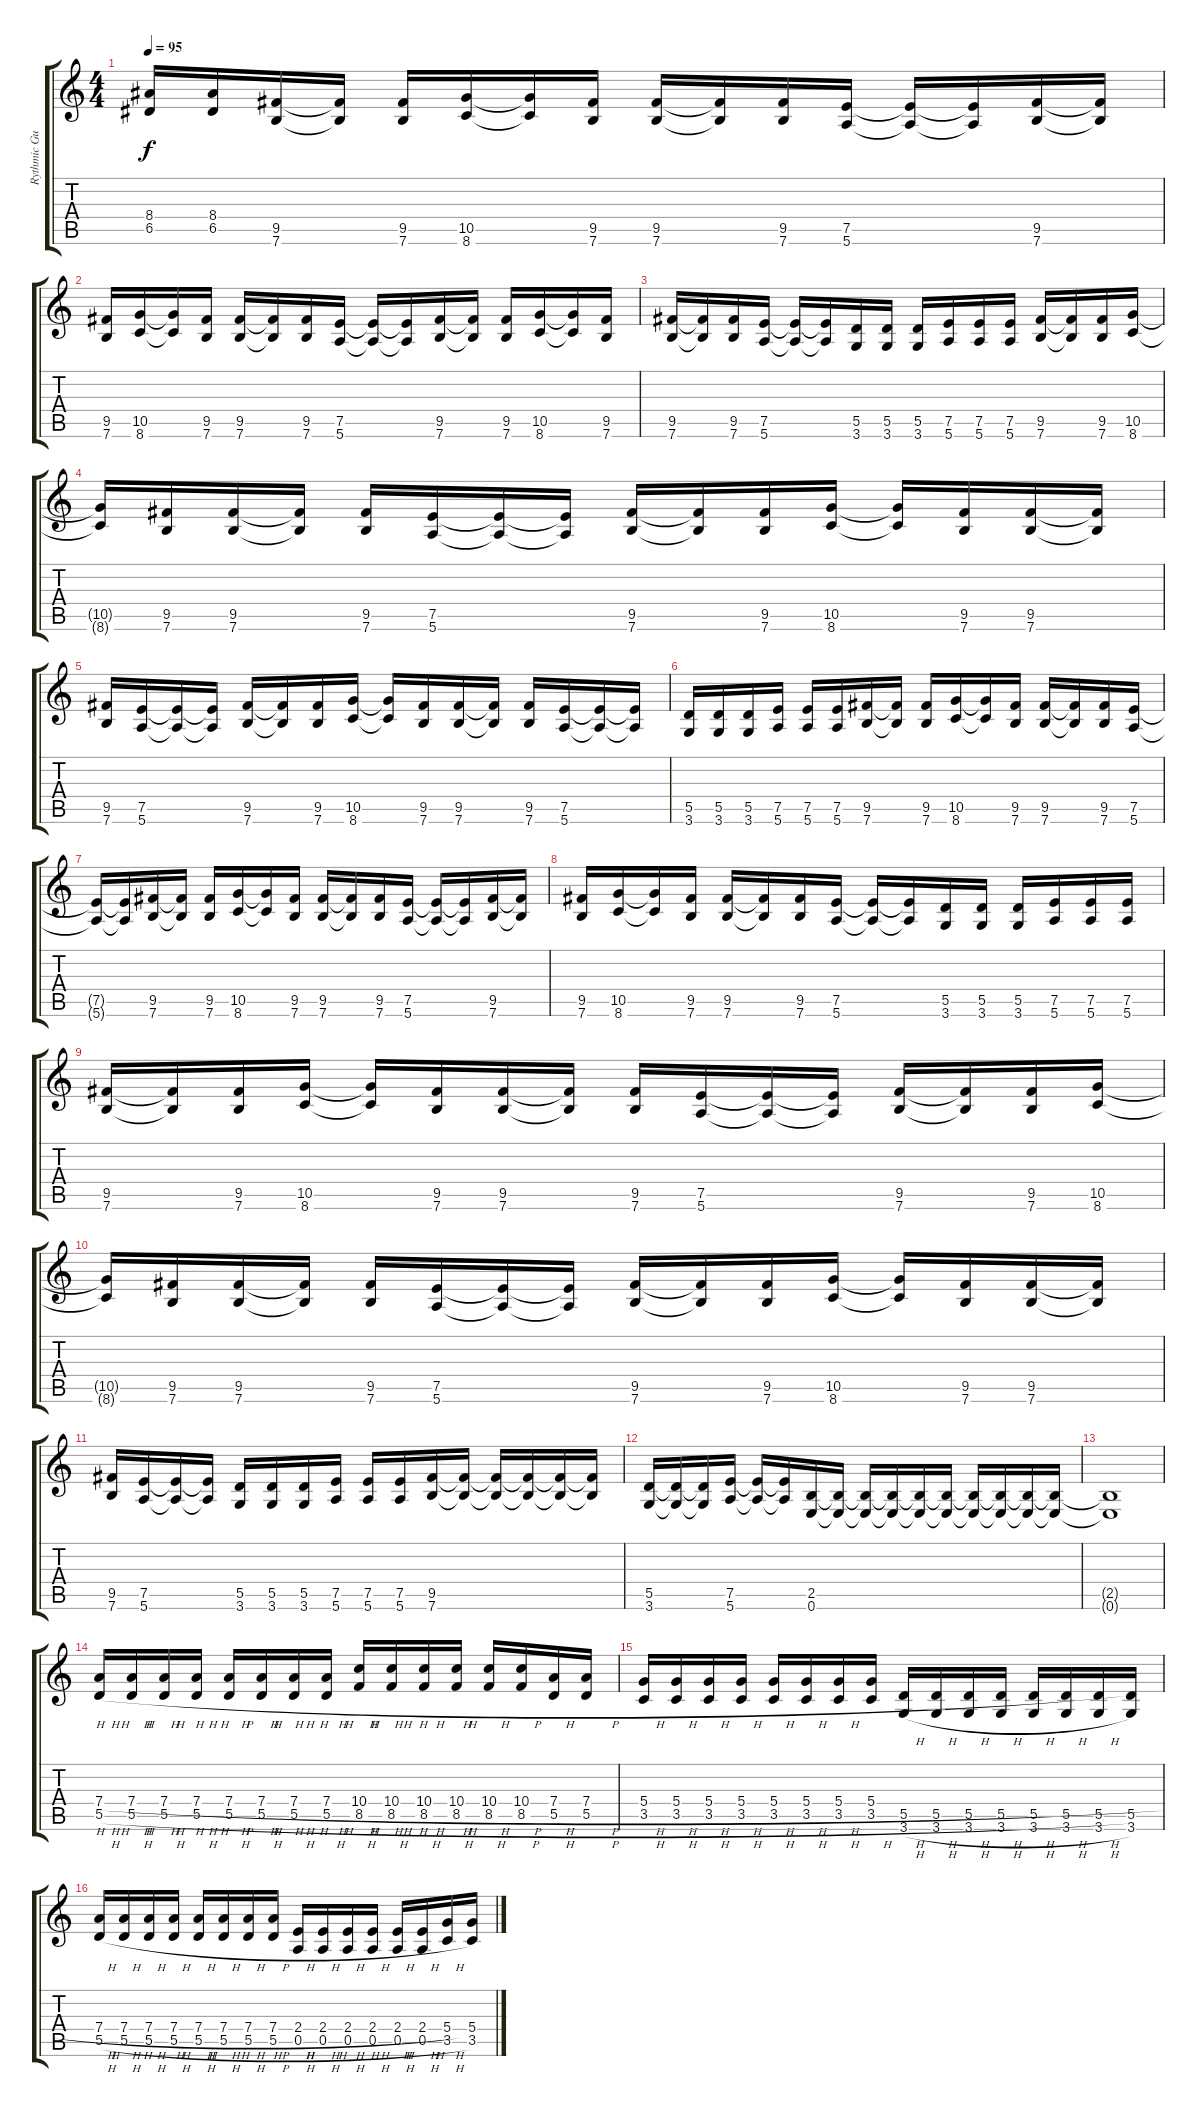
\track ("Rythmic Guitar" "Rythmic Gu") {instrument distortionguitar}
\staff {score tabs}
\tuning (E4 B3 G3 D3 A2 E2) {hide}
\ts (4 4)
\tempo 95
\clef g2
\ks c
(8.4 6.5).16{dy f} (8.4 6.5).16 (9.5 7.6).16 (9.5{t} 7.6{t}).16 (9.5 7.6).16 (10.5 8.6).16 (10.5{t} 8.6{t}).16 (9.5 7.6).16 (9.5 7.6).16 (9.5{t} 7.6{t}).16 (9.5 7.6).16 (7.5 5.6).16 (7.5{t} 5.6{t}).16 (7.5{t} 5.6{t}).16 (9.5 7.6).16 (9.5{t} 7.6{t}).16 |
(9.5 7.6).16 (10.5 8.6).16 (10.5{t} 8.6{t}).16 (9.5 7.6).16 (9.5 7.6).16 (9.5{t} 7.6{t}).16 (9.5 7.6).16 (7.5 5.6).16 (7.5{t} 5.6{t}).16 (7.5{t} 5.6{t}).16 (9.5 7.6).16 (9.5{t} 7.6{t}).16 (9.5 7.6).16 (10.5 8.6).16 (10.5{t} 8.6{t}).16 (9.5 7.6).16 |
(9.5 7.6).16 (9.5{t} 7.6{t}).16 (9.5 7.6).16 (7.5 5.6).16 (7.5{t} 5.6{t}).16 (7.5{t} 5.6{t}).16 (5.5 3.6).16 (5.5 3.6).16 (5.5 3.6).16 (7.5 5.6).16 (7.5 5.6).16 (7.5 5.6).16 (9.5 7.6).16 (9.5{t} 7.6{t}).16 (9.5 7.6).16 (10.5 8.6).16 |
(10.5{t} 8.6{t}).16 (9.5 7.6).16 (9.5 7.6).16 (9.5{t} 7.6{t}).16 (9.5 7.6).16 (7.5 5.6).16 (7.5{t} 5.6{t}).16 (7.5{t} 5.6{t}).16 (9.5 7.6).16 (9.5{t} 7.6{t}).16 (9.5 7.6).16 (10.5 8.6).16 (10.5{t} 8.6{t}).16 (9.5 7.6).16 (9.5 7.6).16 (9.5{t} 7.6{t}).16 |
(9.5 7.6).16 (7.5 5.6).16 (7.5{t} 5.6{t}).16 (7.5{t} 5.6{t}).16 (9.5 7.6).16 (9.5{t} 7.6{t}).16 (9.5 7.6).16 (10.5 8.6).16 (10.5{t} 8.6{t}).16 (9.5 7.6).16 (9.5 7.6).16 (9.5{t} 7.6{t}).16 (9.5 7.6).16 (7.5 5.6).16 (7.5{t} 5.6{t}).16 (7.5{t} 5.6{t}).16 |
(5.5 3.6).16 (5.5 3.6).16 (5.5 3.6).16 (7.5 5.6).16 (7.5 5.6).16 (7.5 5.6).16 (9.5 7.6).16 (9.5{t} 7.6{t}).16 (9.5 7.6).16 (10.5 8.6).16 (10.5{t} 8.6{t}).16 (9.5 7.6).16 (9.5 7.6).16 (9.5{t} 7.6{t}).16 (9.5 7.6).16 (7.5 5.6).16 |
(7.5{t} 5.6{t}).16 (7.5{t} 5.6{t}).16 (9.5 7.6).16 (9.5{t} 7.6{t}).16 (9.5 7.6).16 (10.5 8.6).16 (10.5{t} 8.6{t}).16 (9.5 7.6).16 (9.5 7.6).16 (9.5{t} 7.6{t}).16 (9.5 7.6).16 (7.5 5.6).16 (7.5{t} 5.6{t}).16 (7.5{t} 5.6{t}).16 (9.5 7.6).16 (9.5{t} 7.6{t}).16 |
(9.5 7.6).16 (10.5 8.6).16 (10.5{t} 8.6{t}).16 (9.5 7.6).16 (9.5 7.6).16 (9.5{t} 7.6{t}).16 (9.5 7.6).16 (7.5 5.6).16 (7.5{t} 5.6{t}).16 (7.5{t} 5.6{t}).16 (5.5 3.6).16 (5.5 3.6).16 (5.5 3.6).16 (7.5 5.6).16 (7.5 5.6).16 (7.5 5.6).16 |
(9.5 7.6).16 (9.5{t} 7.6{t}).16 (9.5 7.6).16 (10.5 8.6).16 (10.5{t} 8.6{t}).16 (9.5 7.6).16 (9.5 7.6).16 (9.5{t} 7.6{t}).16 (9.5 7.6).16 (7.5 5.6).16 (7.5{t} 5.6{t}).16 (7.5{t} 5.6{t}).16 (9.5 7.6).16 (9.5{t} 7.6{t}).16 (9.5 7.6).16 (10.5 8.6).16 |
(10.5{t} 8.6{t}).16 (9.5 7.6).16 (9.5 7.6).16 (9.5{t} 7.6{t}).16 (9.5 7.6).16 (7.5 5.6).16 (7.5{t} 5.6{t}).16 (7.5{t} 5.6{t}).16 (9.5 7.6).16 (9.5{t} 7.6{t}).16 (9.5 7.6).16 (10.5 8.6).16 (10.5{t} 8.6{t}).16 (9.5 7.6).16 (9.5 7.6).16 (9.5{t} 7.6{t}).16 |
(9.5 7.6).16 (7.5 5.6).16 (7.5{t} 5.6{t}).16 (7.5{t} 5.6{t}).16 (5.5 3.6).16 (5.5 3.6).16 (5.5 3.6).16 (7.5 5.6).16 (7.5 5.6).16 (7.5 5.6).16 (9.5 7.6).16 (9.5{t} 7.6{t}).16 (9.5{t} 7.6{t}).16 (9.5{t} 7.6{t}).16 (9.5{t} 7.6{t}).16 (9.5{t} 7.6{t}).16 |
(5.5 3.6).16 (5.5{t} 3.6{t}).16 (5.5{t} 3.6{t}).16 (7.5 5.6).16 (7.5{t} 5.6{t}).16 (7.5{t} 5.6{t}).16 (2.5 0.6).16 (2.5{t} 0.6{t}).16 (2.5{t} 0.6{t}).16 (2.5{t} 0.6{t}).16 (2.5{t} 0.6{t}).16 (2.5{t} 0.6{t}).16 (2.5{t} 0.6{t}).16 (2.5{t} 0.6{t}).16 (2.5{t} 0.6{t}).16 (2.5{t} 0.6{t}).16 |
(2.5{t} 0.6{t}).1 |
(7.4{h} 5.5{h}).16 (7.4{h} 5.5{h}).16 (7.4{h} 5.5{h}).16 (7.4{h} 5.5{h}).16 (7.4{h} 5.5{h}).16 (7.4{h} 5.5{h}).16 (7.4{h} 5.5{h}).16 (7.4{h} 5.5{h}).16 (10.4{h} 8.5{h}).16 (10.4{h} 8.5{h}).16 (10.4{h} 8.5{h}).16 (10.4{h} 8.5{h}).16 (10.4{h} 8.5{h}).16 (10.4{h} 8.5{h}).16 (7.4{h} 5.5{h}).16 (7.4{h} 5.5{h}).16 |
(5.4{h} 3.5{h}).16 (5.4{h} 3.5{h}).16 (5.4{h} 3.5{h}).16 (5.4{h} 3.5{h}).16 (5.4{h} 3.5{h}).16 (5.4{h} 3.5{h}).16 (5.4{h} 3.5{h}).16 (5.4{h} 3.5{h}).16 (5.5{h} 3.6{h}).16 (5.5{h} 3.6{h}).16 (5.5{h} 3.6{h}).16 (5.5{h} 3.6{h}).16 (5.5{h} 3.6{h}).16 (5.5{h} 3.6{h}).16 (5.5{h} 3.6{h}).16 (5.5 3.6).16 |
(7.4{h} 5.5{h}).16 (7.4{h} 5.5{h}).16 (7.4{h} 5.5{h}).16 (7.4{h} 5.5{h}).16 (7.4{h} 5.5{h}).16 (7.4{h} 5.5{h}).16 (7.4{h} 5.5{h}).16 (7.4{h} 5.5{h}).16 (2.4{h} 0.5{h}).16 (2.4{h} 0.5{h}).16 (2.4{h} 0.5{h}).16 (2.4{h} 0.5{h}).16 (2.4{h} 0.5{h}).16 (2.4{h} 0.5{h}).16 (5.4{h} 3.5{h}).16 (5.4{h} 3.5{h}).16
